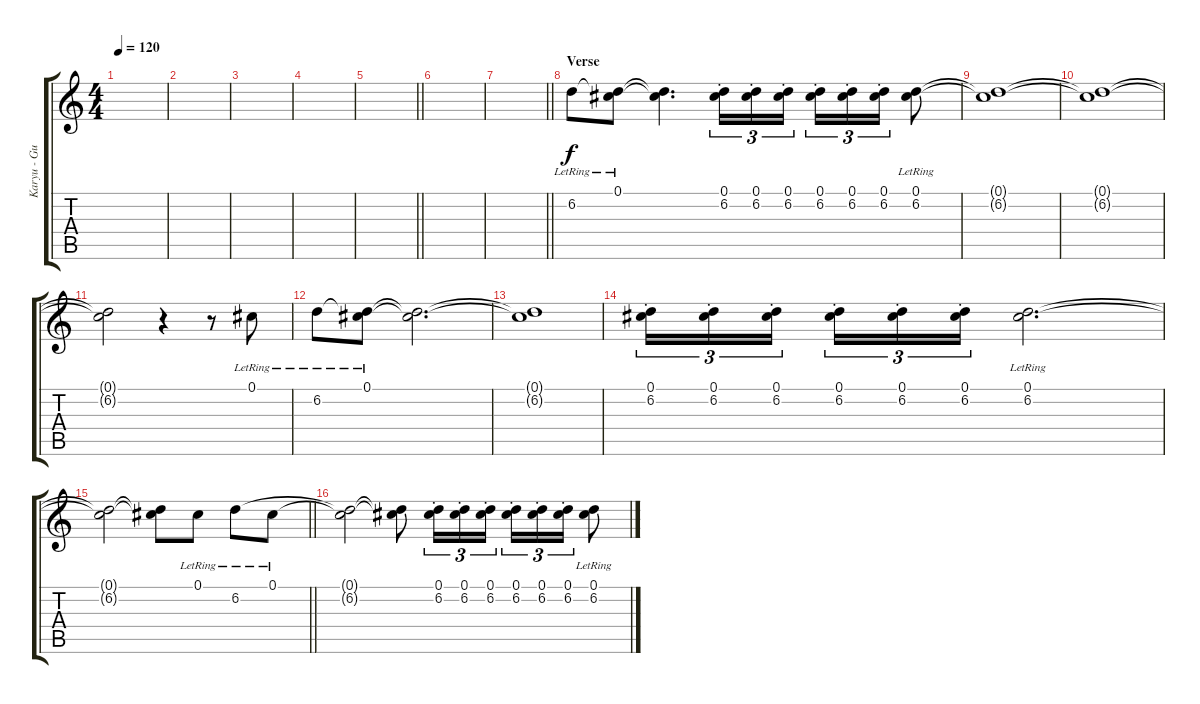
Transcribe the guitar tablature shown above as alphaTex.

\track ("Karyu - Guitar 3" "Karyu - Gu") {instrument overdrivenguitar}
\staff {score tabs}
\tuning (Db4 Ab3 E3 B2 Gb2 B1) {hide}
\ts (4 4)
\tempo 120
\clef g2
\ks c
|
|
|
|
\barLineRight lightlight
|
|
\barLineRight lightlight
|
\section ("" "Verse")
6.2{lr}.8 (0.1{lr} 6.2{t}).8 (0.1{t} 6.2{t}).4{d} (0.1{st} 6.2{st}).16{tu (3 2)} (0.1{st} 6.2{st}).16{tu (3 2)} (0.1{st} 6.2{st}).16{tu (3 2)} (0.1{st} 6.2{st}).16{tu (3 2)} (0.1{st} 6.2{st}).16{tu (3 2)} (0.1{st} 6.2{st}).16{tu (3 2)} (0.1{lr} 6.2{lr}).8 |
(0.1{t} 6.2{t}).1 |
(0.1{t} 6.2{t}).1{volume 0} |
(0.1{t} 6.2{t}).2 r.4 r.8{volume 10} 0.1{lr}.8 |
6.2{lr}.8 (0.1{lr} 6.2{t}).8 (0.1{t} 6.2{t}).2{d} |
(0.1{t} 6.2{t}).1 |
(0.1{st} 6.2{st}).16{tu (3 2)} (0.1{st} 6.2{st}).16{tu (3 2)} (0.1{st} 6.2{st}).16{tu (3 2) beam splitsecondary} (0.1{st} 6.2{st}).16{tu (3 2)} (0.1{st} 6.2{st}).16{tu (3 2)} (0.1{st} 6.2{st}).16{tu (3 2)} (0.1{lr} 6.2{lr}).2{d volume 0} |
\barLineRight lightlight
(0.1{t} 6.2{t}).2 (0.1{t} 6.2{t}).8 0.1{lr}.8{volume 10} 6.2{lr}.8 0.1{lr}.8 |
\section ("" "")
(0.1{t} 6.2{t}).2 (0.1{t} 6.2{t}).8 (0.1{st} 6.2{st}).16{tu (3 2)} (0.1{st} 6.2{st}).16{tu (3 2)} (0.1{st} 6.2{st}).16{tu (3 2)} (0.1{st} 6.2{st}).16{tu (3 2)} (0.1{st} 6.2{st}).16{tu (3 2)} (0.1{st} 6.2{st}).16{tu (3 2)} (0.1{lr} 6.2{lr}).8
